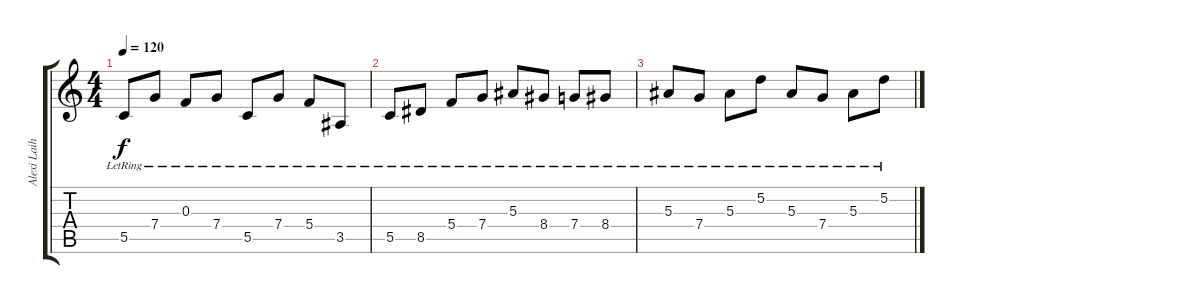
\track ("Alexi Laiho - Clean Guitar" "Alexi Laih") {instrument electricguitarclean}
\staff {score tabs}
\tuning (D4 A3 F3 C3 G2 C2) {hide}
\ts (4 4)
\tempo 120
\clef g2
\ks c
5.5{lr}.8{dy f} 7.4{lr}.8 0.3{lr}.8 7.4{lr}.8 5.5{lr}.8 7.4{lr}.8 5.4{lr}.8 3.5{lr}.8 |
5.5{lr}.8 8.5{lr}.8 5.4{lr}.8 7.4{lr}.8 5.3{lr}.8 8.4{lr}.8 7.4{lr}.8 8.4{lr}.8 |
5.3{lr}.8 7.4{lr}.8 5.3{lr}.8 5.2{lr}.8 5.3{lr}.8 7.4{lr}.8 5.3{lr}.8 5.2{lr}.8
